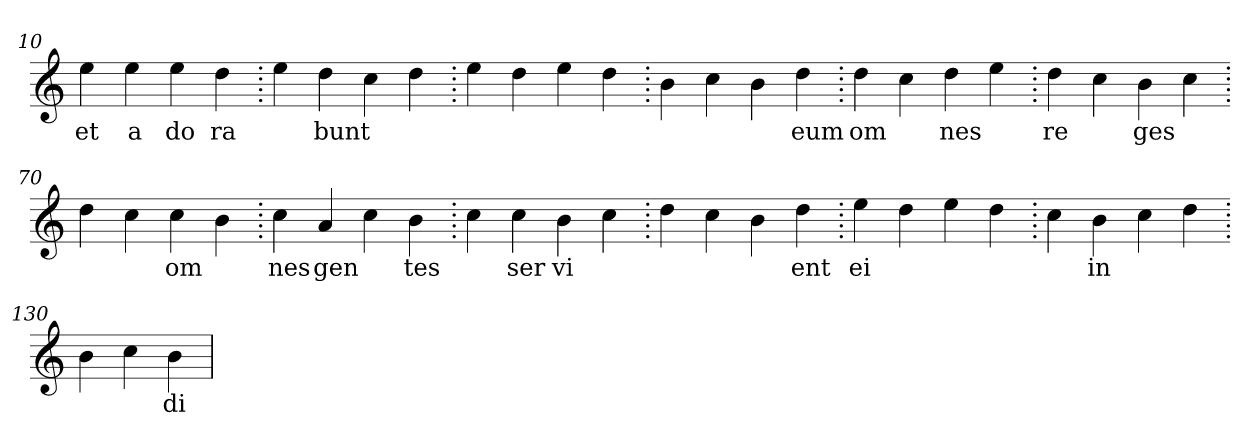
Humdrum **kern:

**kern	**text
*part1	*part1
*staff1	*staff1
*clefG2	*
=10.	=10.
4ee	et
4ee	a
4ee	do
4dd	ra
=20.	=20.
4ee	.
4dd	bunt
4cc	.
4dd	.
=30.	=30.
4ee	.
4dd	.
4ee	.
4dd	.
=40.	=40.
4b	.
4cc	.
4b	.
4dd	eum
=50.	=50.
4dd	om
4cc	.
4dd	nes
4ee	.
=60.	=60.
4dd	re
4cc	.
4b	ges
4cc	.
=70.	=70.
4dd	.
4cc	.
4cc	om
4b	.
=80.	=80.
4cc	nes
4a	gen
4cc	.
4b	tes
=90.	=90.
4cc	.
4cc	ser
4b	vi
4cc	.
=100.	=100.
4dd	.
4cc	.
4b	.
4dd	ent
=110.	=110.
4ee	ei
4dd	.
4ee	.
4dd	.
=120.	=120.
4cc	.
4b	in
4cc	.
4dd	.
=130.	=130.
4b	.
4cc	.
4b	di
=	=
*-	*-
